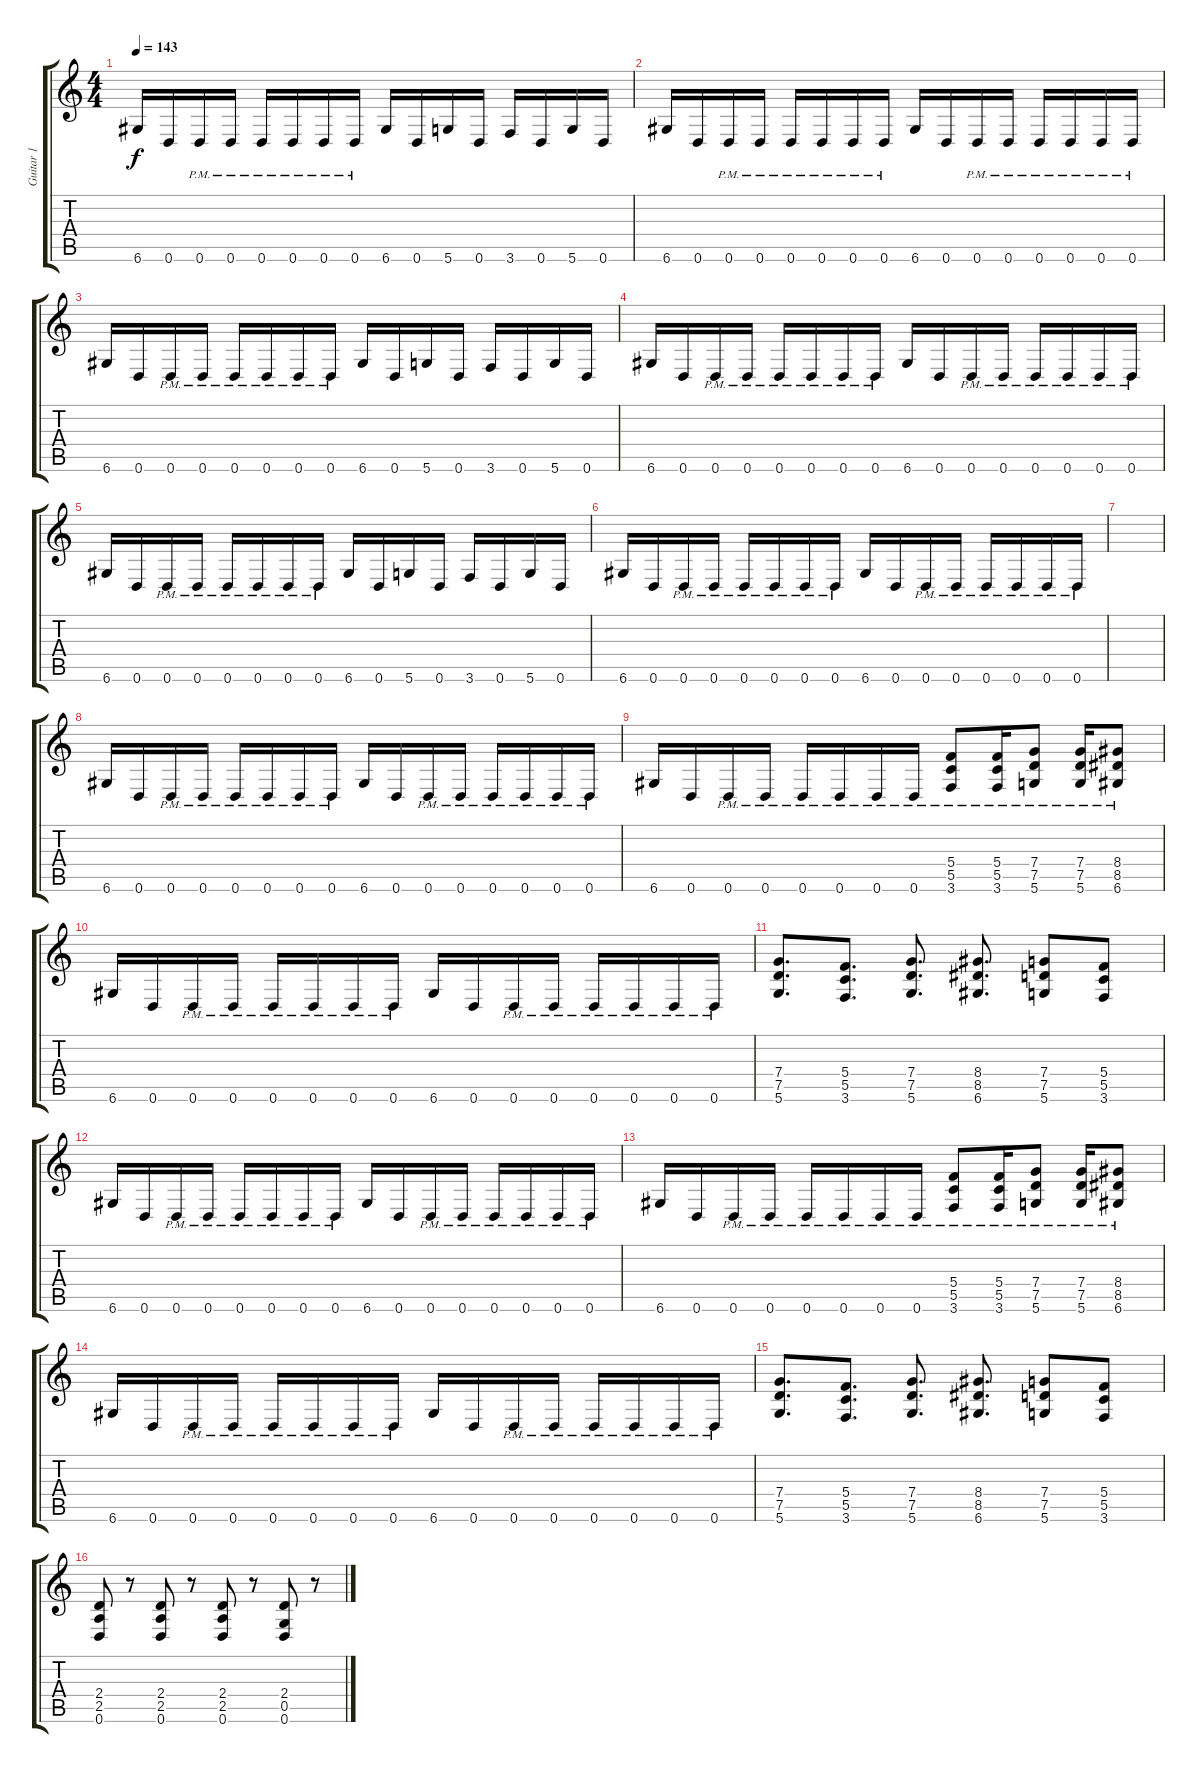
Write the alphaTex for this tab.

\track ("Guitar 1" "Guitar 1") {instrument distortionguitar}
\staff {score tabs}
\tuning (D4 A3 F3 C3 G2 D2) {hide}
\ts (4 4)
\tempo 143
\clef g2
\ks c
6.6.16{dy f} 0.6.16 0.6{pm}.16 0.6{pm}.16 0.6{pm}.16 0.6{pm}.16 0.6{pm}.16 0.6{pm}.16 6.6.16 0.6.16 5.6.16 0.6.16 3.6.16 0.6.16 5.6.16 0.6.16 |
6.6.16 0.6.16 0.6{pm}.16 0.6{pm}.16 0.6{pm}.16 0.6{pm}.16 0.6{pm}.16 0.6{pm}.16 6.6.16 0.6.16 0.6{pm}.16 0.6{pm}.16 0.6{pm}.16 0.6{pm}.16 0.6{pm}.16 0.6{pm}.16 |
6.6.16 0.6.16 0.6{pm}.16 0.6{pm}.16 0.6{pm}.16 0.6{pm}.16 0.6{pm}.16 0.6{pm}.16 6.6.16 0.6.16 5.6.16 0.6.16 3.6.16 0.6.16 5.6.16 0.6.16 |
6.6.16 0.6.16 0.6{pm}.16 0.6{pm}.16 0.6{pm}.16 0.6{pm}.16 0.6{pm}.16 0.6{pm}.16 6.6.16 0.6.16 0.6{pm}.16 0.6{pm}.16 0.6{pm}.16 0.6{pm}.16 0.6{pm}.16 0.6{pm}.16 |
6.6.16 0.6.16 0.6{pm}.16 0.6{pm}.16 0.6{pm}.16 0.6{pm}.16 0.6{pm}.16 0.6{pm}.16 6.6.16 0.6.16 5.6.16 0.6.16 3.6.16 0.6.16 5.6.16 0.6.16 |
6.6.16 0.6.16 0.6{pm}.16 0.6{pm}.16 0.6{pm}.16 0.6{pm}.16 0.6{pm}.16 0.6{pm}.16 6.6.16 0.6.16 0.6{pm}.16 0.6{pm}.16 0.6{pm}.16 0.6{pm}.16 0.6{pm}.16 0.6{pm}.16 |
|
6.6.16 0.6.16 0.6{pm}.16 0.6{pm}.16 0.6{pm}.16 0.6{pm}.16 0.6{pm}.16 0.6{pm}.16 6.6.16 0.6.16 0.6{pm}.16 0.6{pm}.16 0.6{pm}.16 0.6{pm}.16 0.6{pm}.16 0.6{pm}.16 |
6.6.16 0.6.16 0.6{pm}.16 0.6{pm}.16 0.6{pm}.16 0.6{pm}.16 0.6{pm}.16 0.6{pm}.16 (5.4{pm} 5.5{pm} 3.6{pm}).8 (5.4{pm} 5.5{pm} 3.6{pm}).16 (7.4{pm} 7.5{pm} 5.6{pm}).8 (7.4{pm} 7.5{pm} 5.6{pm}).16 (8.4{pm} 8.5{pm} 6.6{pm}).8 |
6.6.16 0.6.16 0.6{pm}.16 0.6{pm}.16 0.6{pm}.16 0.6{pm}.16 0.6{pm}.16 0.6{pm}.16 6.6.16 0.6.16 0.6{pm}.16 0.6{pm}.16 0.6{pm}.16 0.6{pm}.16 0.6{pm}.16 0.6{pm}.16 |
(7.4 7.5 5.6).8{d} (5.4 5.5 3.6).8{d} (7.4 7.5 5.6).8{d} (8.4 8.5 6.6).8{d} (7.4 7.5 5.6).8 (5.4 5.5 3.6).8 |
6.6.16 0.6.16 0.6{pm}.16 0.6{pm}.16 0.6{pm}.16 0.6{pm}.16 0.6{pm}.16 0.6{pm}.16 6.6.16 0.6.16 0.6{pm}.16 0.6{pm}.16 0.6{pm}.16 0.6{pm}.16 0.6{pm}.16 0.6{pm}.16 |
6.6.16 0.6.16 0.6{pm}.16 0.6{pm}.16 0.6{pm}.16 0.6{pm}.16 0.6{pm}.16 0.6{pm}.16 (5.4{pm} 5.5{pm} 3.6{pm}).8 (5.4{pm} 5.5{pm} 3.6{pm}).16 (7.4{pm} 7.5{pm} 5.6{pm}).8 (7.4{pm} 7.5{pm} 5.6{pm}).16 (8.4{pm} 8.5{pm} 6.6{pm}).8 |
6.6.16 0.6.16 0.6{pm}.16 0.6{pm}.16 0.6{pm}.16 0.6{pm}.16 0.6{pm}.16 0.6{pm}.16 6.6.16 0.6.16 0.6{pm}.16 0.6{pm}.16 0.6{pm}.16 0.6{pm}.16 0.6{pm}.16 0.6{pm}.16 |
(7.4 7.5 5.6).8{d} (5.4 5.5 3.6).8{d} (7.4 7.5 5.6).8{d} (8.4 8.5 6.6).8{d} (7.4 7.5 5.6).8 (5.4 5.5 3.6).8 |
(2.4 2.5 0.6).8 r.8 (2.4 2.5 0.6).8 r.8 (2.4 2.5 0.6).8 r.8 (2.4 0.5 0.6).8 r.8
